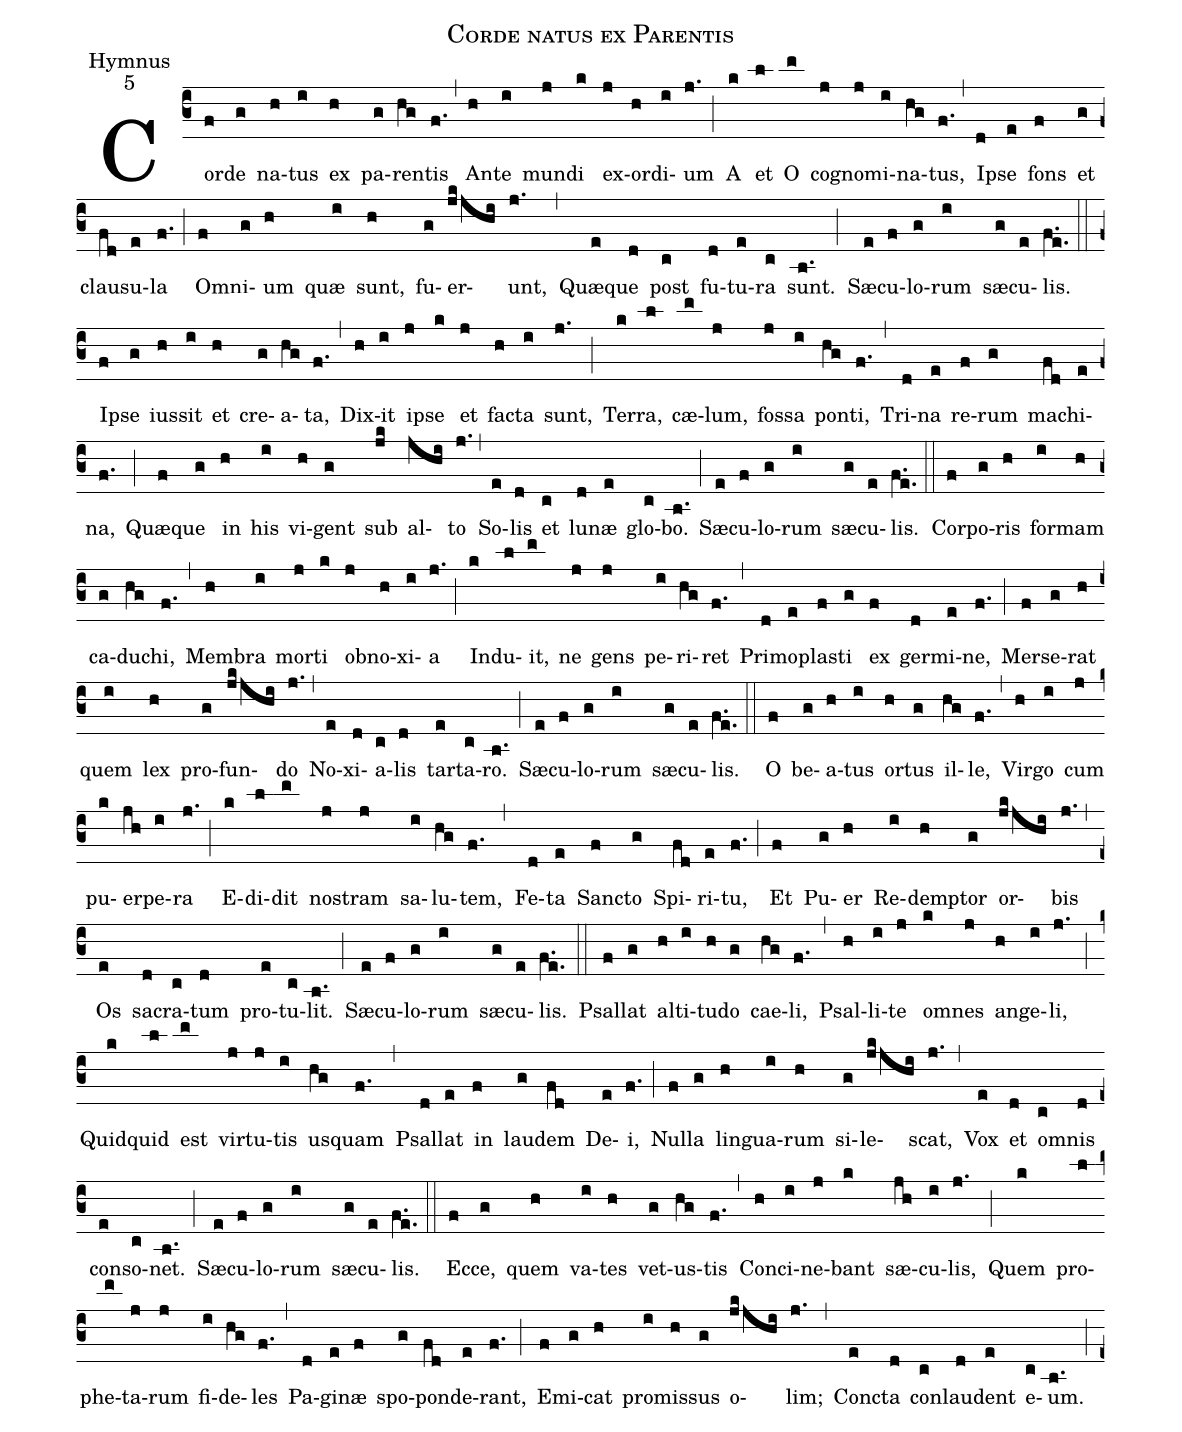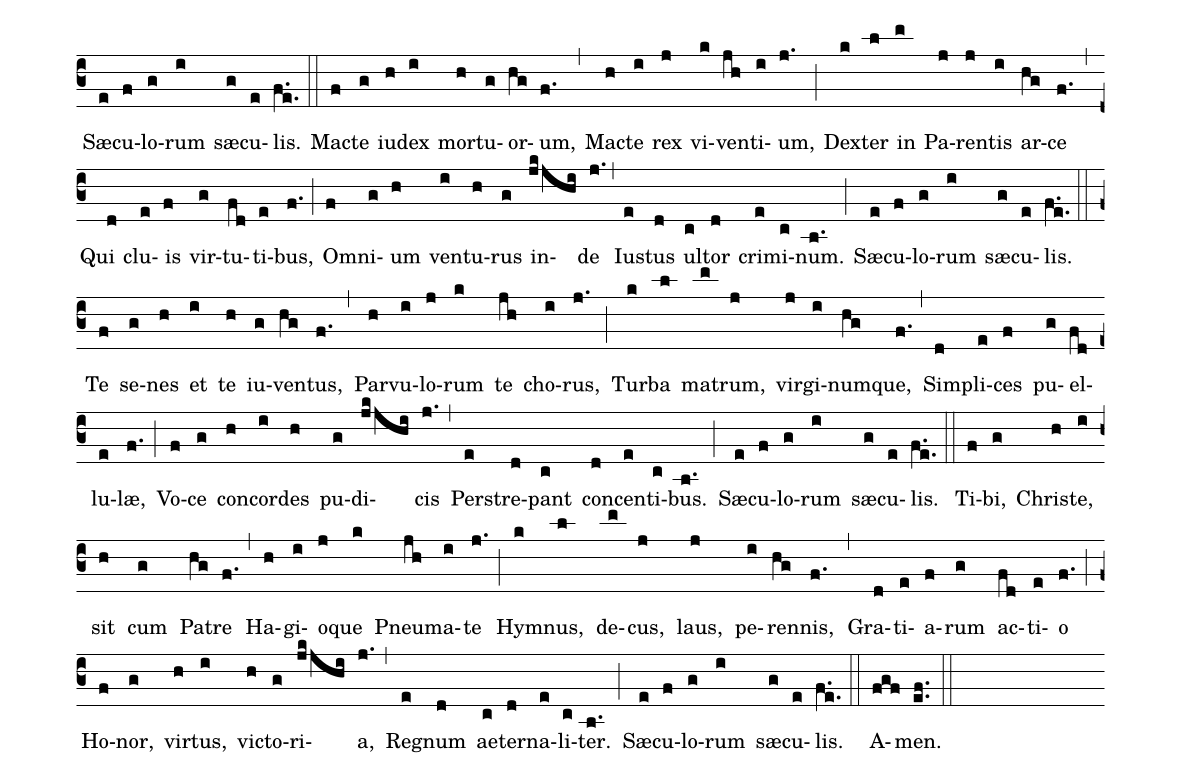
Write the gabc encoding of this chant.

name:Corde natus ex Parentis;
office-part:Hymnus;
mode:5;
%%
Cor(f)de(g) na(h)tus(i) ex(h) pa(g)ren(hg)tis(f.) (,) An(h)te(i) mun(j)di(k) ex(j)or(h)di(i)um(j.) (;) A(k) et(l) O(m) cog(j)no(j)mi(i)na(hg)tus,(f.) (,) Ip(d)se(e) fons(f) et(g) clau(fd)su(e)la(f.) (;) Om(f)ni(g)um(h) quæ(i) sunt,(h) fu(g)er(jk/jhi)unt,(j.) (,) Quæ(e)que(d) post(c) fu(d)tu(e)ra(c) sunt.(b.) (;) Sæ(e)cu(f)lo(g)rum(i) sæ(g)cu(e)lis.(f.e.) (::)
Ip(f)se(g) ius(h)sit(i) et(h) cre(g)a(hg)ta,(f.) (,) Dix(h)it(i) ip(j)se(k) et(j) fac(h)ta(i) sunt,(j.) (;) Ter(k)ra,(l) cæ(m)lum,(j) fos(j)sa(i) pon(hg)ti,(f.) (,) Tri(d)na(e) re(f)rum(g) ma(fd)chi(e)na,(f.) (;) Quæ(f)que(g) in(h) his(i) vi(h)gent(g) sub(jk) al(jhi)to(j.) (,) So(e)lis(d) et(c) lu(d)næ(e) glo(c)bo.(b.) (;) Sæ(e)cu(f)lo(g)rum(i) sæ(g)cu(e)lis.(f.e.) (::) Cor(f)po(g)ris(h) for(i)mam(h) ca(g)du(hg)chi,(f.) (,) Mem(h)bra(i) mor(j)ti(k) ob(j)no(h)xi(i)a(j.) (;) In(k)du(l)it,(m) ne(j) gens(j) pe(i)ri(hg)ret(f.) (,) Pri(d)mo(e)plas(f)ti(g) ex(f) ger(d)mi(e)ne,(f.) (;) Mer(f)se(g)rat(h) quem(i) lex(h) pro(g)fun(jk/jhi)do(j.) (,) No(e)xi(d)a(c)lis(d) tar(e)ta(c)ro.(b.) (;) Sæ(e)cu(f)lo(g)rum(i) sæ(g)cu(e)lis.(f.e.) (::) O(f) be(g)a(h)tus(i) or(h)tus(g) il(hg)le,(f.) (,) Vir(h)go(i) cum(j) pu(k)er(jh)pe(i)ra(j.) (;) E(k)di(l)dit(m) nos(j)tram(j) sa(i)lu(hg)tem,(f.) (,) Fe(d)ta(e) Sanc(f)to(g) Spi(fd)ri(e)tu,(f.) (;) Et(f) Pu(g)er(h) Re(i)demp(h)tor(g) or(jk/jhi)bis(j.) (,) Os(e) sa(d)cra(c)tum(d) pro(e)tu(c)lit.(b.) (;) Sæ(e)cu(f)lo(g)rum(i) sæ(g)cu(e)lis.(f.e.) (::) Psal(f)lat(g) al(h)ti(i)tu(h)do(g) cae(hg)li,(f.) (,) Psal(h)li(i)te(j) om(k)nes(j) an(h)ge(i)li,(j.) (;) Quid(k)quid(l) est(m) vir(j)tu(j)tis(i) us(hg)quam(f.) (,) Psal(d)lat(e) in(f) lau(g)dem(fd) De(e)i,(f.) (;) Nul(f)la(g) lin(h)gua(i)rum(h) si(g)le(jk/jhi)scat,(j.) (,) Vox(e) et(d) om(c)nis(d) con(e)so(c)net.(b.) (;) Sæ(e)cu(f)lo(g)rum(i) sæ(g)cu(e)lis.(f.e.) (::) Ec(f)ce,(g) quem(h) va(i)tes(h) vet(g)us(hg)tis(f.) (,) Con(h)ci(i)ne(j)bant(k) sæ(jh)cu(i)lis,(j.) (;) Quem(k) pro(l)phe(m)ta(j)rum(j) fi(i)de(hg)les(f.) (,) Pa(d)gi(e)næ(f) spo(g)pon(fd)de(e)rant,(f.) (;) E(f)mi(g)cat(h) pro(i)mis(h)sus(g) o(jk/jhi)lim;(j.) (,) Conc(e)ta(d) con(c)lau(d)dent(e) e(c)um.(b.) (;) Sæ(e)cu(f)lo(g)rum(i) sæ(g)cu(e)lis.(f.e.) (::) Mac(f)te(g) iu(h)dex(i) mor(h)tu(g)or(hg)um,(f.) (,) Mac(h)te(i) rex(j) vi(k)ven(jh)ti(i)um,(j.) (;) Dex(k)ter(l) in(m) Pa(j)ren(j)tis(i) ar(hg)ce(f.) (,) Qui(d) clu(e)is(f) vir(g)tu(fd)ti(e)bus,(f.) (;) Om(f)ni(g)um(h) ven(i)tu(h)rus(g) in(jk/jhi)de(j.) (,) Ius(e)tus(d) ul(c)tor(d) cri(e)mi(c)num.(b.) (;) Sæ(e)cu(f)lo(g)rum(i) sæ(g)cu(e)lis.(f.e.) (::) Te(f) se(g)nes(h) et(i) te(h) iu(g)ven(hg)tus,(f.) (,) Par(h)vu(i)lo(j)rum(k) te(jh) cho(i)rus,(j.) (;) Tur(k)ba(l) mat(m)rum,(j) vir(j)gi(i)num(hg)que,(f.) (,) Sim(d)pli(e)ces(f) pu(g)el(fd)lu(e)læ,(f.) (;) Vo(f)ce(g) con(h)cor(i)des(h) pu(g)di(jk/jhi)cis(j.) (,) Per(e)stre(d)pant(c) con(d)cen(e)ti(c)bus.(b.) (;) Sæ(e)cu(f)lo(g)rum(i) sæ(g)cu(e)lis.(f.e.) (::) Ti(f)bi,(g) Chris(h)te,(i) sit(h) cum(g) Pa(hg)tre(f.) (,) Ha(h)gi(i)o(j)que(k) Pneu(jh)ma(i)te(j.) (;) Hym(k)nus,(l) de(m)cus,(j) laus,(j) pe(i)ren(hg)nis,(f.) (,) Gra(d)ti(e)a(f)rum(g) ac(fd)ti(e)o(f.) (;) Ho(f)nor,(g) vir(h)tus,(i) vic(h)to(g)ri(jk/jhi)a,(j.) (,) Reg(e)num(d) ae(c)ter(d)na(e)li(c)ter.(b.) (;) Sæ(e)cu(f)lo(g)rum(i) sæ(g)cu(e)lis.(f.e.) (::) A(fgf)men.(e.f.) (::)
